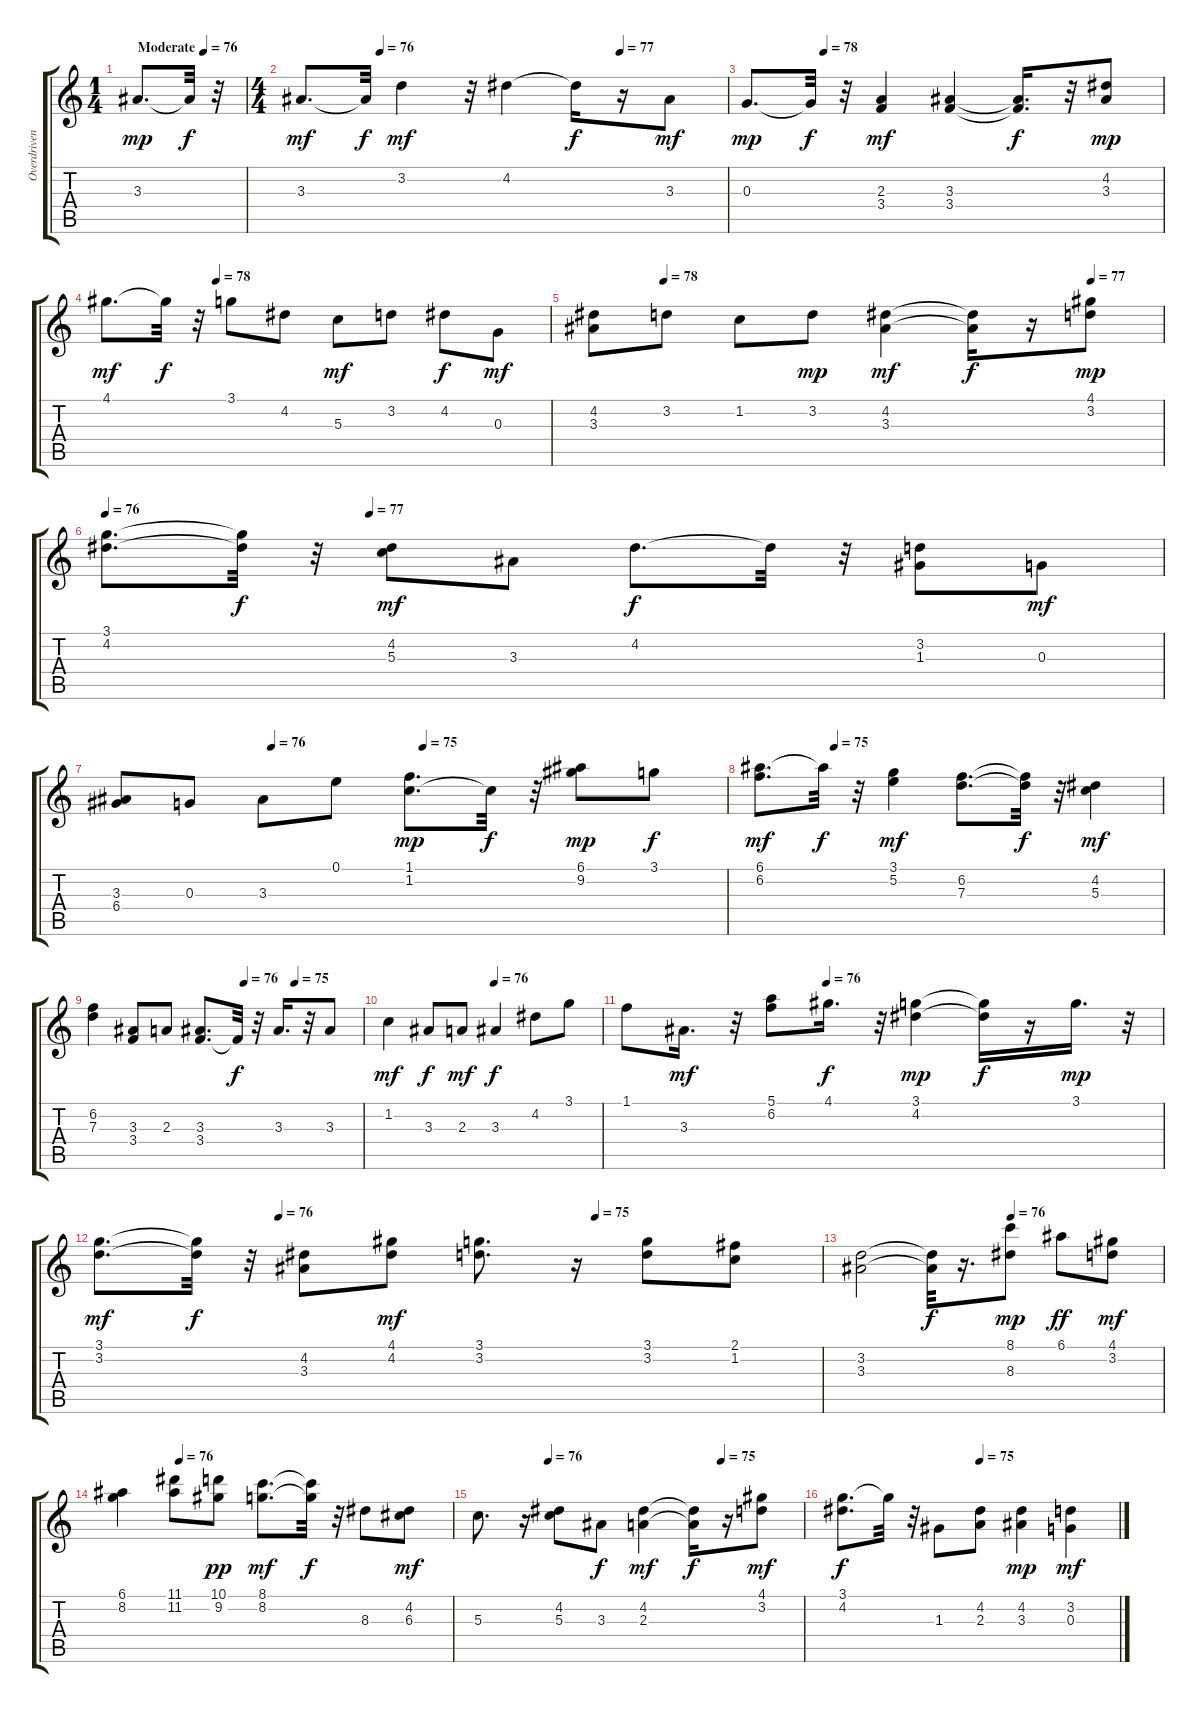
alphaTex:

\track ("Overdriven Guitar" "Overdriven") {instrument overdrivenguitar}
\staff {score tabs}
\tuning (E4 B3 G3 D3 A2 E2) {hide}
\ts (1 4)
\tempo (76 "Moderate")
\clef g2
\ks c
3.3.8{d dy mp instrument overdrivenguitar} 3.3{t}.32{dy f} r.32 |
\ts (4 4)
\tempo (76 0.1875)
\tempo (77 0.75)
3.3.8{d dy mf} 3.3{t}.32{dy f} 3.2.4{dy mf} r.32 4.2.4 4.2{t}.16{dy f} r.16 3.3.8{dy mf} |
\tempo (78 0.1875)
0.3.8{d dy mp} 0.3{t}.32{dy f} r.32 (2.3 3.4).4{dy mf} (3.3 3.4).4 (3.3{t} 3.4{t}).16{d dy f} r.32 (4.2 3.3).8{dy mp} |
\tempo (78 0.25)
4.1.8{d dy mf} 4.1{t}.32{dy f} r.32 3.1.8 4.2.8 5.3.8{dy mf} 3.2.8 4.2.8{dy f} 0.3.8{dy mf} |
\tempo (78 0.125)
\tempo (77 0.875)
(4.2 3.3).8 3.2.8 1.2.8 3.2.8{dy mp} (4.2 3.3).4{dy mf} (4.2{t} 3.3{t}).16{dy f} r.16 (4.1 3.2).8{dy mp} |
\tempo 76
\tempo (77 0.25)
(3.1 4.2).8{d} (3.1{t} 4.2{t}).32{dy f} r.32 (4.2 5.3).8{dy mf} 3.3.8 4.2.8{d dy f} 4.2{t}.32 r.32 (3.2 1.3).8 0.3.8{dy mf} |
\tempo (76 0.25)
\tempo (75 0.5)
(3.3 6.4).8 0.3.8 3.3.8 0.1.8 (1.1 1.2).8{d dy mp} 1.2{t}.32{dy f} r.32 (6.1 9.2).8{dy mp} 3.1.8{dy f} |
\tempo (75 0.1875)
(6.1 6.2).8{d dy mf} 6.1{t}.32{dy f} r.32 (3.1 5.2).4{dy mf} (6.2 7.3).8{d} (6.2{t} 7.3{t}).32{dy f} r.32 (4.2 5.3).4{dy mf} |
\tempo (76 0.5625)
\tempo (75 0.75)
(6.2 7.3).4 (3.3 3.4).8 2.3.8 (3.3 3.4).8{d} 3.4{t}.32{dy f} r.32 3.3.16{d} r.32 3.3.8 |
\tempo (76 0.5)
1.2.4{dy mf} 3.3.8{dy f} 2.3.8{dy mf} 3.3.4{dy f} 4.2.8 3.1.8 |
\tempo (76 0.375)
1.1.8 3.3.16{d dy mf} r.32 (5.1 6.2).8 4.1.16{d dy f} r.32 (3.1 4.2).4{dy mp} (3.1{t} 4.2{t}).16{dy f} r.16 3.1.16{d dy mp} r.32 |
\tempo (76 0.25)
\tempo (75 0.6875)
(3.1 3.2).8{d dy mf} (3.1{t} 3.2{t}).32{dy f} r.32 (4.2 3.3).8 (4.1 4.2).8{dy mf} (3.1 3.2).8{d} r.16 (3.1 3.2).8 (2.1 1.2).8 |
\tempo (76 0.5)
(3.2 3.3).2 (3.2{t} 3.3{t}).32{dy f} r.16{d} (8.1 8.3).8{dy mp} 6.1.8{dy ff} (4.1 3.2).8{dy mf} |
\tempo (76 0.1875)
(6.1 8.2).4 (11.1 11.2).8 (10.1 9.2).8{dy pp} (8.1 8.2).8{d dy mf} (8.1{t} 8.2{t}).32{dy f} r.32 8.3.8 (4.2 6.3).8{dy mf} |
\tempo (76 0.21875)
\tempo (75 0.75)
5.3.8{d} r.16 (4.2 5.3).8 3.3.8{dy f} (4.2 2.3).4{dy mf} (4.2{t} 2.3{t}).16{dy f} r.16 (4.1 3.2).8{dy mf} |
\tempo (75 0.5)
(3.1 4.2).8{d dy f} 3.1{t}.32 r.32 1.3.8 (4.2 2.3).8 (4.2 3.3).4{dy mp} (3.2 0.3).4{dy mf}
